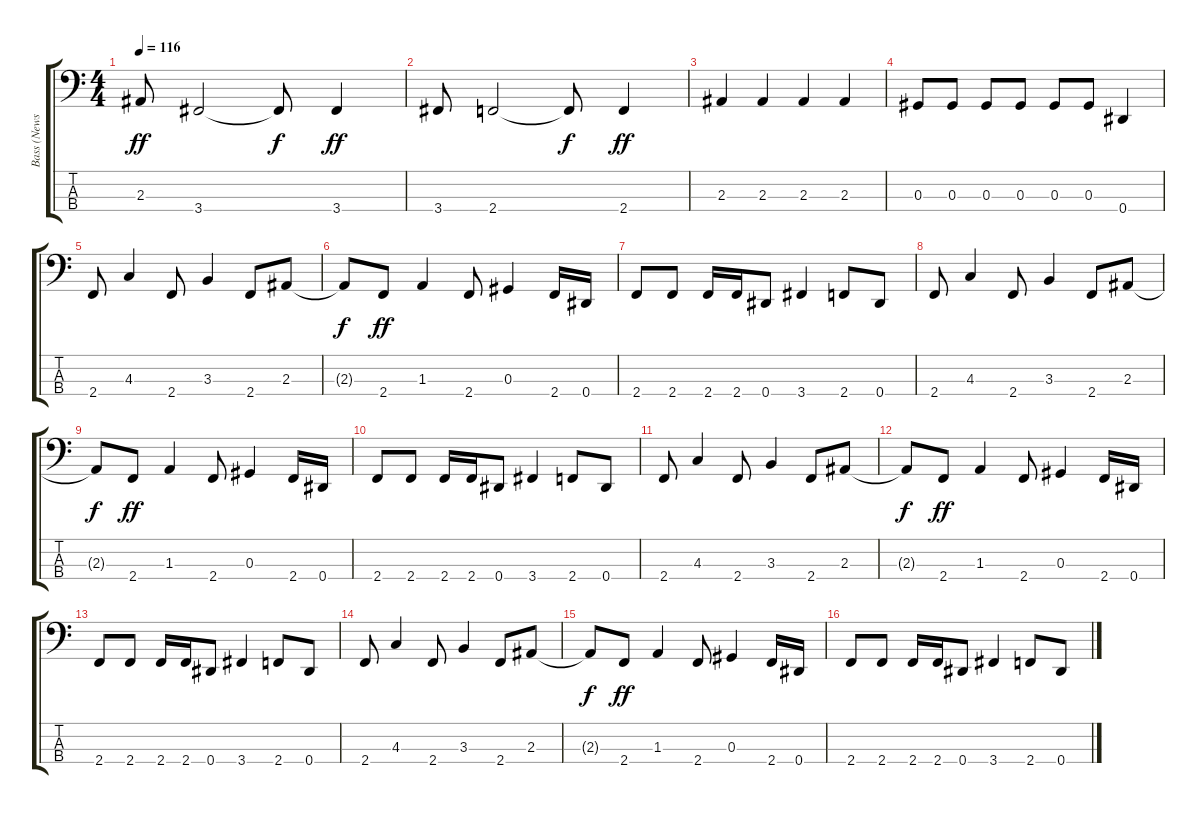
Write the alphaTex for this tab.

\track ("Bass (Newsted)" "Bass (News") {instrument electricbassfinger}
\staff {score tabs}
\tuning (Gb2 Db2 Ab1 Eb1) {hide}
\ts (4 4)
\tempo 116
\clef f4
\ks c
2.3.8{dy ff} 3.4.2 3.4{t}.8{dy f} 3.4.4{dy ff} |
3.4.8 2.4.2 2.4{t}.8{dy f} 2.4.4{dy ff} |
2.3.4 2.3.4 2.3.4 2.3.4 |
0.3.8 0.3.8 0.3.8 0.3.8 0.3.8 0.3.8 0.4.4 |
2.4.8 4.3.4 2.4.8 3.3.4 2.4.8 2.3.8 |
2.3{t}.8{dy f} 2.4.8{dy ff} 1.3.4 2.4.8 0.3.4 2.4.16 0.4.16 |
2.4.8 2.4.8 2.4.16 2.4.16 0.4.8 3.4.4 2.4.8 0.4.8 |
2.4.8 4.3.4 2.4.8 3.3.4 2.4.8 2.3.8 |
2.3{t}.8{dy f} 2.4.8{dy ff} 1.3.4 2.4.8 0.3.4 2.4.16 0.4.16 |
2.4.8 2.4.8 2.4.16 2.4.16 0.4.8 3.4.4 2.4.8 0.4.8 |
2.4.8 4.3.4 2.4.8 3.3.4 2.4.8 2.3.8 |
2.3{t}.8{dy f} 2.4.8{dy ff} 1.3.4 2.4.8 0.3.4 2.4.16 0.4.16 |
2.4.8 2.4.8 2.4.16 2.4.16 0.4.8 3.4.4 2.4.8 0.4.8 |
2.4.8 4.3.4 2.4.8 3.3.4 2.4.8 2.3.8 |
2.3{t}.8{dy f} 2.4.8{dy ff} 1.3.4 2.4.8 0.3.4 2.4.16 0.4.16 |
2.4.8 2.4.8 2.4.16 2.4.16 0.4.8 3.4.4 2.4.8 0.4.8
